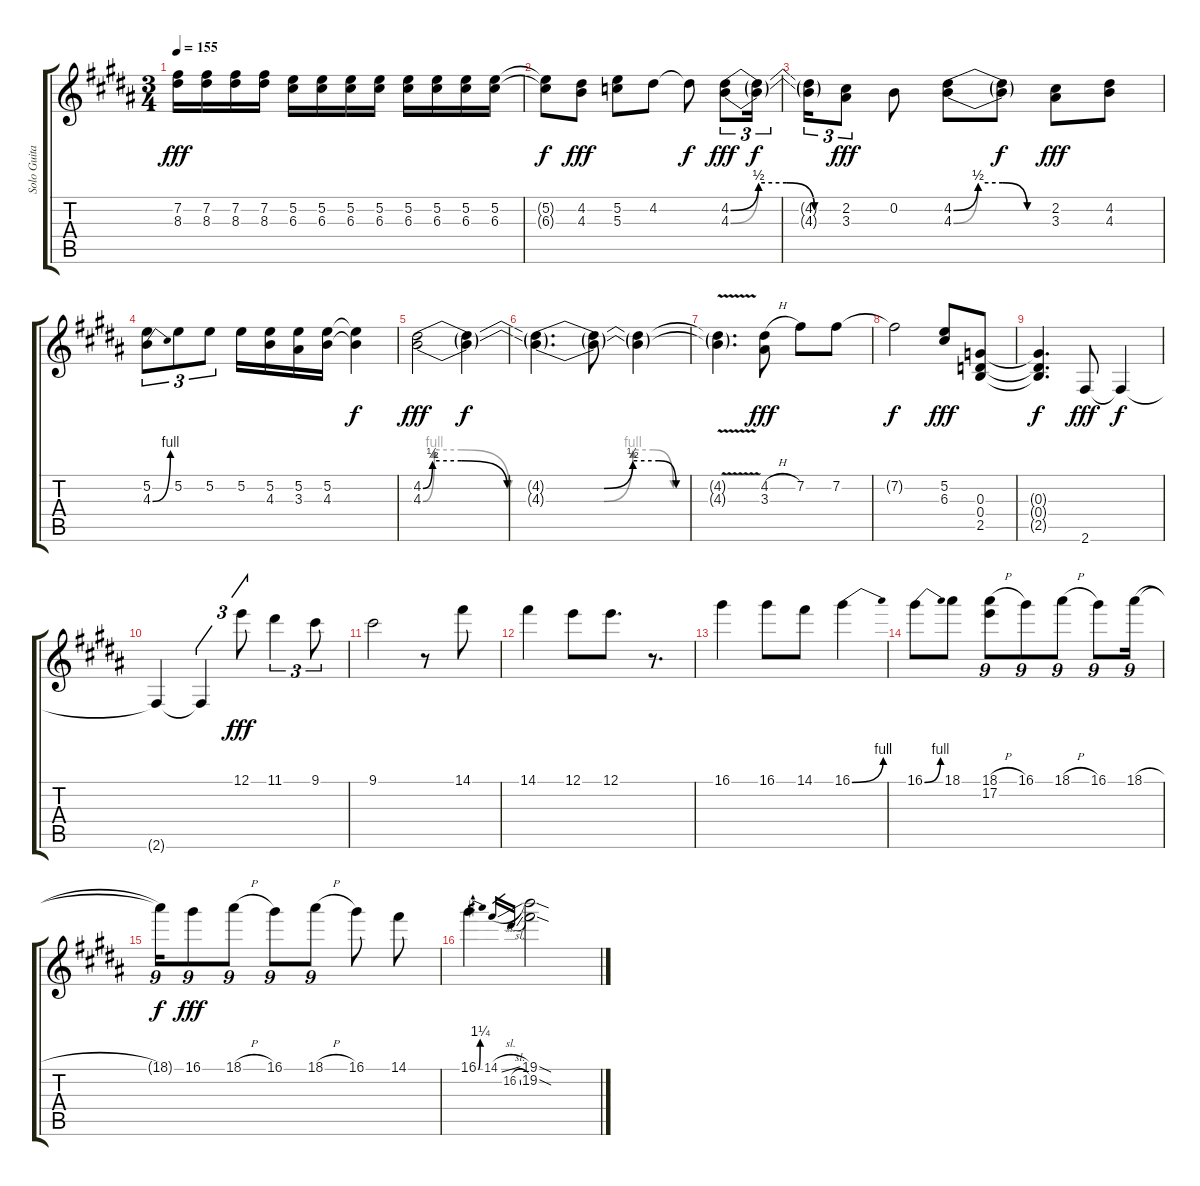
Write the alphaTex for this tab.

\track ("Solo Guitar" "Solo Guita") {instrument distortionguitar}
\staff {score tabs}
\tuning (E4 B3 G3 D3 A2 E2) {hide}
\ts (3 4)
\tempo 155
\clef g2
\ks b
(7.2 8.3).16{dy fff} (7.2 8.3).16 (7.2 8.3).16 (7.2 8.3).16 (5.2 6.3).16 (5.2 6.3).16 (5.2 6.3).16 (5.2 6.3).16 (5.2 6.3).16 (5.2 6.3).16 (5.2 6.3).16 (5.2 6.3).16 |
(5.2{t} 6.3{t}).8{dy f} (4.2 4.3).8{dy fff} (5.2 5.3).8 4.2.8 4.2{t}.8{dy f} (4.2{be (custom 0 0 15 2 30 2 45 0 60 0)} 4.3{be (custom 0 0 15 2 30 2 45 0 60 0)}).8{tu (3 2) dy fff} (4.2{t} 4.3{t}).16{tu (3 2) dy f} |
(4.2{t} 4.3{t}).16{tu (3 2)} (2.2 3.3).8{tu (3 2) dy fff} 0.2.8 (4.2{be (custom 0 0 15 2 30 2 45 0 60 0)} 4.3{be (custom 0 0 15 2 30 2 45 0 60 0)}).8 (4.2{t} 4.3{t}).8{dy f} (2.2 3.3).8{dy fff} (4.2 4.3).8 |
(5.2 4.3{be (bend 0 0 60 4)}).8{tu (3 2)} 5.2.8{tu (3 2)} 5.2.8{tu (3 2)} 5.2.16 (5.2 4.3).16 (5.2 3.3).16 (5.2 4.3).16 (5.2{t} 4.3{t}).4{dy f} |
(4.2{be (custom 0 0 5 2 20 2 44 0 60 0)} 4.3{be (custom 0 0 6 4 20 4 45 0 60 0)}).2{dy fff} (4.2{t} 4.3{t}).4{dy f} |
(4.2{be (custom 0 0 20 0 30 2 39 2 45 0 60 0) t} 4.3{be (custom 0 0 20 0 30 4 37 4 44 0 60 0) t}).4{d} (4.2{t} 4.3{t}).8 (4.2{t} 4.3{t}).4 |
(4.2{v t} 4.3{v t}).4{d} (4.2{h} 3.3).8{dy fff} 7.2.8 7.2.8 |
7.2{t}.2{dy f} (5.2 6.3).8{dy fff} (0.3 0.4 2.5).8 |
(0.3{t} 0.4{t} 2.5{t}).4{d dy f} 2.6.8{dy fff} 2.6{t}.4{dy f} |
2.6{t}.4 2.6{t}.4{tu (3 2)} 12.1.8{tu (3 2) dy fff} 11.1.4{tu (3 2)} 9.1.8{tu (3 2)} |
9.1.2 r.8 14.1.8 |
14.1.4 12.1.8 12.1.8{d} r.8{d} |
16.1.4 16.1.8 14.1.8 16.1{be (bend 0 0 60 4)}.4 |
16.1{be (bend 0 0 60 4)}.8 18.1.8 (18.1{h} 17.2).8{tu (9 8)} 16.1.8{tu (9 8)} 18.1{h}.8{tu (9 8)} 16.1.8{tu (9 8)} 18.1{h}.16{tu (9 8)} |
18.1{t}.16{tu (9 8) dy f} 16.1.8{tu (9 8) dy fff} 18.1{h}.8{tu (9 8)} 16.1.8{tu (9 8)} 18.1{h}.8{tu (9 8)} 16.1.8 14.1.8 |
16.1{be (bend 0 0 60 5)}.4 14.1{sl}.16{gr} 16.2{sl}.16{gr} (19.1{sod} 19.2{sod}).2
